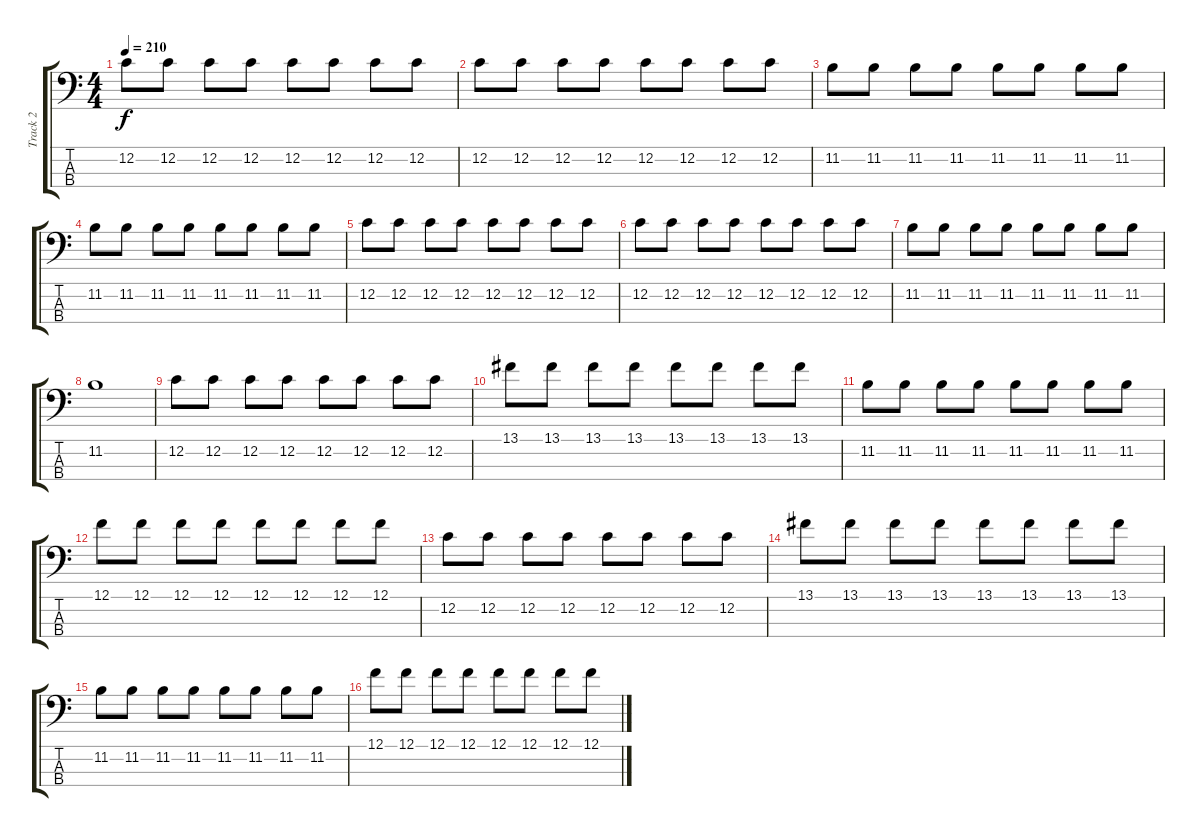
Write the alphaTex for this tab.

\track ("Track 2" "Track 2") {instrument electricbassfinger}
\staff {score tabs}
\tuning (F2 C2 G1 C1) {hide}
\ts (4 4)
\tempo 210
\clef f4
\ks c
12.2.8{dy f} 12.2.8 12.2.8 12.2.8 12.2.8 12.2.8 12.2.8 12.2.8 |
12.2.8 12.2.8 12.2.8 12.2.8 12.2.8 12.2.8 12.2.8 12.2.8 |
11.2.8 11.2.8 11.2.8 11.2.8 11.2.8 11.2.8 11.2.8 11.2.8 |
11.2.8 11.2.8 11.2.8 11.2.8 11.2.8 11.2.8 11.2.8 11.2.8 |
12.2.8 12.2.8 12.2.8 12.2.8 12.2.8 12.2.8 12.2.8 12.2.8 |
12.2.8 12.2.8 12.2.8 12.2.8 12.2.8 12.2.8 12.2.8 12.2.8 |
11.2.8 11.2.8 11.2.8 11.2.8 11.2.8 11.2.8 11.2.8 11.2.8 |
11.2.1 |
12.2.8 12.2.8 12.2.8 12.2.8 12.2.8 12.2.8 12.2.8 12.2.8 |
13.1.8 13.1.8 13.1.8 13.1.8 13.1.8 13.1.8 13.1.8 13.1.8 |
11.2.8 11.2.8 11.2.8 11.2.8 11.2.8 11.2.8 11.2.8 11.2.8 |
12.1.8 12.1.8 12.1.8 12.1.8 12.1.8 12.1.8 12.1.8 12.1.8 |
12.2.8 12.2.8 12.2.8 12.2.8 12.2.8 12.2.8 12.2.8 12.2.8 |
13.1.8 13.1.8 13.1.8 13.1.8 13.1.8 13.1.8 13.1.8 13.1.8 |
11.2.8 11.2.8 11.2.8 11.2.8 11.2.8 11.2.8 11.2.8 11.2.8 |
12.1.8 12.1.8 12.1.8 12.1.8 12.1.8 12.1.8 12.1.8 12.1.8
